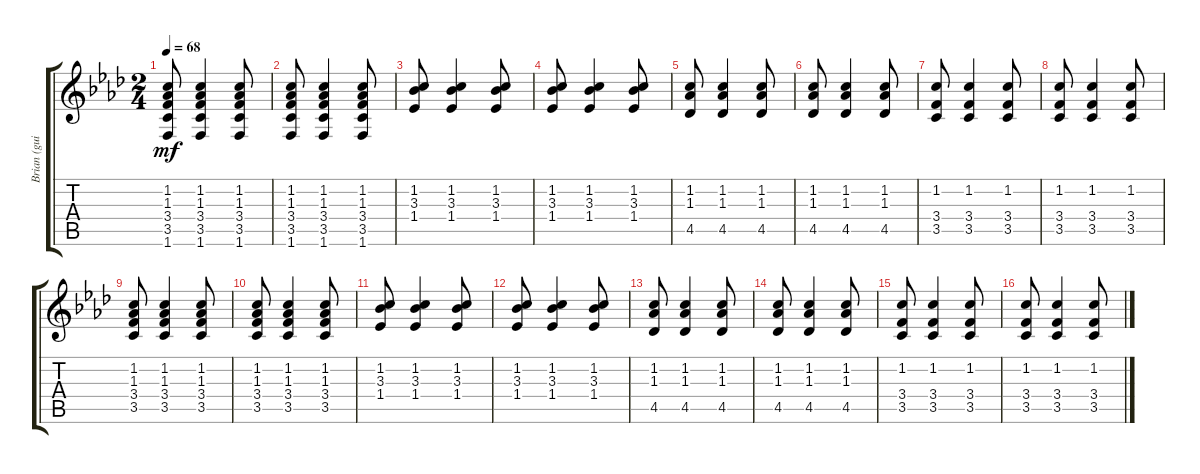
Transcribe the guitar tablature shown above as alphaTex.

\track ("Brian (guitar 2)" "Brian (gui") {instrument distortionguitar}
\staff {score tabs}
\tuning (E4 B3 G3 D3 A2 E2) {hide}
\ts (2 4)
\tempo 68
\clef g2
\ks fminor
(1.2 1.3 3.4 3.5 1.6).8{dy mf} (1.2 1.3 3.4 3.5 1.6).4 (1.2 1.3 3.4 3.5 1.6).8 |
(1.2 1.3 3.4 3.5 1.6).8 (1.2 1.3 3.4 3.5 1.6).4 (1.2 1.3 3.4 3.5 1.6).8 |
(1.2 3.3 1.4).8 (1.2 3.3 1.4).4 (1.2 3.3 1.4).8 |
(1.2 3.3 1.4).8 (1.2 3.3 1.4).4 (1.2 3.3 1.4).8 |
(1.2 1.3 4.5).8 (1.2 1.3 4.5).4 (1.2 1.3 4.5).8 |
(1.2 1.3 4.5).8 (1.2 1.3 4.5).4 (1.2 1.3 4.5).8 |
(1.2 3.4 3.5).8 (1.2 3.4 3.5).4 (1.2 3.4 3.5).8 |
(1.2 3.4 3.5).8 (1.2 3.4 3.5).4 (1.2 3.4 3.5).8 |
(1.2 1.3 3.4 3.5).8 (1.2 1.3 3.4 3.5).4 (1.2 1.3 3.4 3.5).8 |
(1.2 1.3 3.4 3.5).8 (1.2 1.3 3.4 3.5).4 (1.2 1.3 3.4 3.5).8 |
(1.2 3.3 1.4).8 (1.2 3.3 1.4).4 (1.2 3.3 1.4).8 |
(1.2 3.3 1.4).8 (1.2 3.3 1.4).4 (1.2 3.3 1.4).8 |
(1.2 1.3 4.5).8 (1.2 1.3 4.5).4 (1.2 1.3 4.5).8 |
(1.2 1.3 4.5).8 (1.2 1.3 4.5).4 (1.2 1.3 4.5).8 |
(1.2 3.4 3.5).8 (1.2 3.4 3.5).4 (1.2 3.4 3.5).8 |
(1.2 3.4 3.5).8 (1.2 3.4 3.5).4 (1.2 3.4 3.5).8
